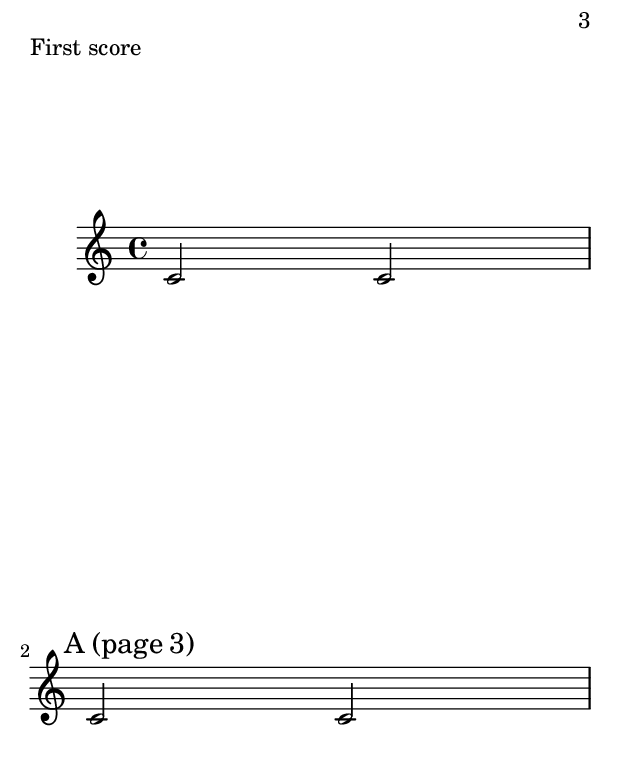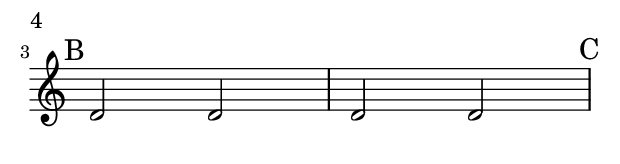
\version "2.11.51"

\header {
  texidoc = "Page labels may be placed inside music or at top-level,
and refered to in markups."
}

#(set-default-paper-size "a6")

#(define-markup-command (toc-line layout props label text) (symbol? markup?)
  (interpret-markup layout props
   (markup #:fill-line (text #:page-ref label "8" "?"))))

\book {
  \markup \huge \fill-line { \null "Title Page" \null }

  \pageBreak

  \label #'toc
  \markup \column {
    \large \fill-line { \null "Table of contents" \null }
    \toc-line #'toc "Table of contents"
    \toc-line #'firstScore "First Score"
    \toc-line #'markA "Mark A"
    \toc-line #'markB "Mark B"
    \toc-line #'markC "Mark C"
    \toc-line #'unknown "Unknown label"
  }

  \pageBreak

  \label #'firstScore
  \score {
    { c'2 c'
      \mark \markup { A (page \concat { \page-ref #'markA "0" "?" ) }} \label #'markA 
      c' c'
      \pageBreak
      \mark "B" \label #'markB
      d' d'
      d' d'
      \once \override Score . RehearsalMark #'break-visibility = #begin-of-line-invisible
      \mark "C" \label #'markC
    }
    \header { piece = "First score" }
  }
}